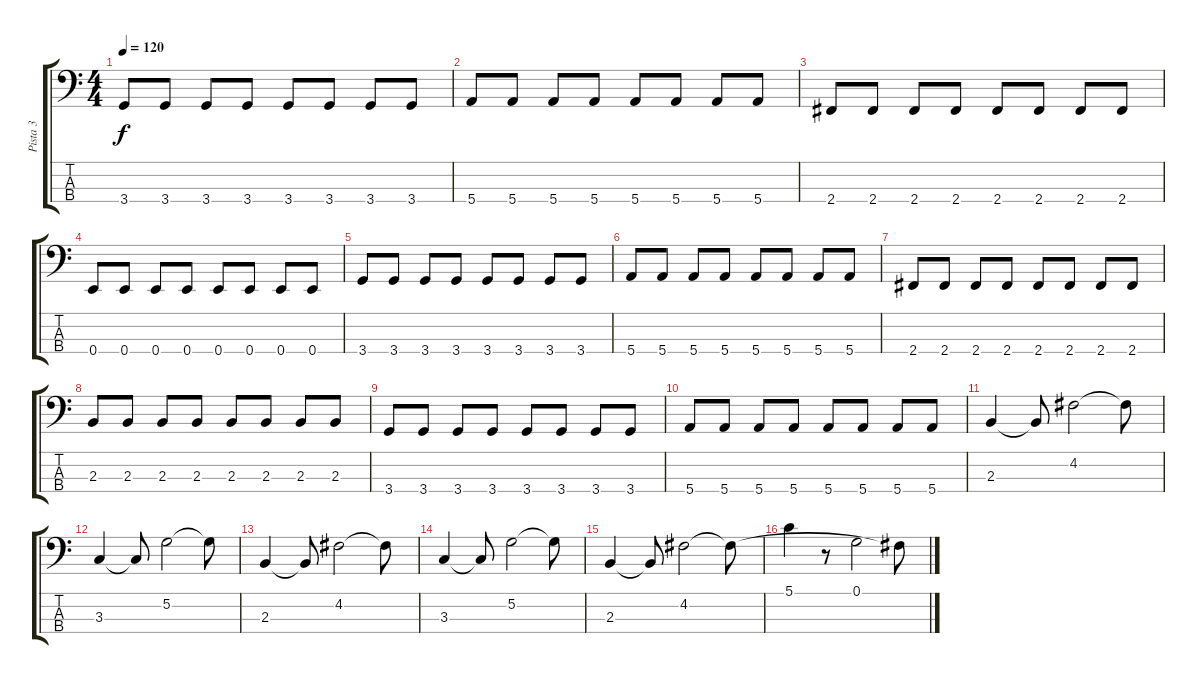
\track ("Pista 3" "Pista 3") {instrument electricbassfinger}
\staff {score tabs}
\tuning (G2 D2 A1 E1) {hide}
\ts (4 4)
\tempo 120
\clef f4
\ks c
3.4.8{dy f} 3.4.8 3.4.8 3.4.8 3.4.8 3.4.8 3.4.8 3.4.8 |
5.4.8 5.4.8 5.4.8 5.4.8 5.4.8 5.4.8 5.4.8 5.4.8 |
2.4.8 2.4.8 2.4.8 2.4.8 2.4.8 2.4.8 2.4.8 2.4.8 |
0.4.8 0.4.8 0.4.8 0.4.8 0.4.8 0.4.8 0.4.8 0.4.8 |
3.4.8 3.4.8 3.4.8 3.4.8 3.4.8 3.4.8 3.4.8 3.4.8 |
5.4.8 5.4.8 5.4.8 5.4.8 5.4.8 5.4.8 5.4.8 5.4.8 |
2.4.8 2.4.8 2.4.8 2.4.8 2.4.8 2.4.8 2.4.8 2.4.8 |
2.3.8 2.3.8 2.3.8 2.3.8 2.3.8 2.3.8 2.3.8 2.3.8 |
3.4.8 3.4.8 3.4.8 3.4.8 3.4.8 3.4.8 3.4.8 3.4.8 |
5.4.8 5.4.8 5.4.8 5.4.8 5.4.8 5.4.8 5.4.8 5.4.8 |
2.3.4 2.3{t}.8 4.2.2 4.2{t}.8 |
3.3.4 3.3{t}.8 5.2.2 5.2{t}.8 |
2.3.4 2.3{t}.8 4.2.2 4.2{t}.8 |
3.3.4 3.3{t}.8 5.2.2 5.2{t}.8 |
2.3.4 2.3{t}.8 4.2.2 4.2{t}.8 |
5.1.4 r.8 0.1.2 4.2{t}.8
